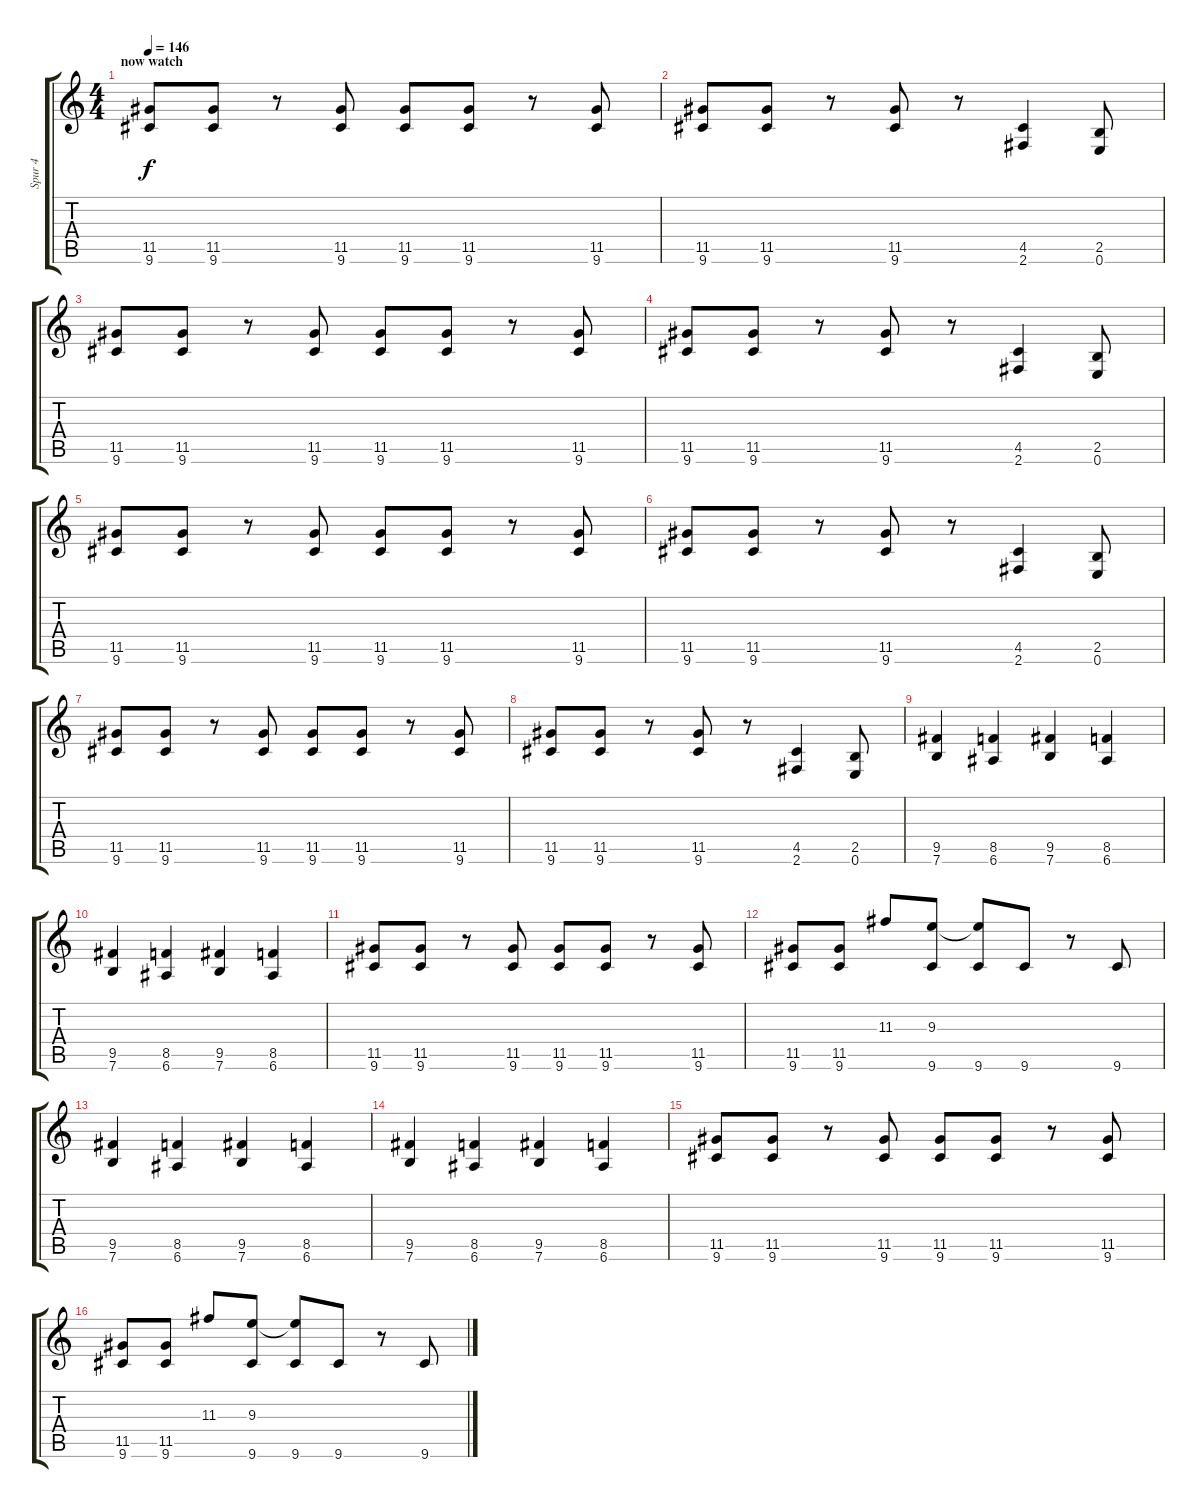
\track ("Spur 4" "Spur 4") {instrument distortionguitar}
\staff {score tabs}
\tuning (E4 B3 G3 D3 A2 E2) {hide}
\ts (4 4)
\section ("" "now watch")
\tempo 146
\clef g2
\ks c
(11.5 9.6).8{dy f} (11.5 9.6).8 r.8 (11.5 9.6).8 (11.5 9.6).8 (11.5 9.6).8 r.8 (11.5 9.6).8 |
(11.5 9.6).8 (11.5 9.6).8 r.8 (11.5 9.6).8 r.8 (4.5 2.6).4 (2.5 0.6).8 |
(11.5 9.6).8 (11.5 9.6).8 r.8 (11.5 9.6).8 (11.5 9.6).8 (11.5 9.6).8 r.8 (11.5 9.6).8 |
(11.5 9.6).8 (11.5 9.6).8 r.8 (11.5 9.6).8 r.8 (4.5 2.6).4 (2.5 0.6).8 |
(11.5 9.6).8 (11.5 9.6).8 r.8 (11.5 9.6).8 (11.5 9.6).8 (11.5 9.6).8 r.8 (11.5 9.6).8 |
(11.5 9.6).8 (11.5 9.6).8 r.8 (11.5 9.6).8 r.8 (4.5 2.6).4 (2.5 0.6).8 |
(11.5 9.6).8 (11.5 9.6).8 r.8 (11.5 9.6).8 (11.5 9.6).8 (11.5 9.6).8 r.8 (11.5 9.6).8 |
(11.5 9.6).8 (11.5 9.6).8 r.8 (11.5 9.6).8 r.8 (4.5 2.6).4 (2.5 0.6).8 |
(9.5 7.6).4 (8.5 6.6).4 (9.5 7.6).4 (8.5 6.6).4 |
(9.5 7.6).4 (8.5 6.6).4 (9.5 7.6).4 (8.5 6.6).4 |
(11.5 9.6).8 (11.5 9.6).8 r.8 (11.5 9.6).8 (11.5 9.6).8 (11.5 9.6).8 r.8 (11.5 9.6).8 |
(11.5 9.6).8 (11.5 9.6).8 11.3.8 (9.3 9.6).8 (9.3{t} 9.6).8 9.6.8 r.8 9.6.8 |
(9.5 7.6).4 (8.5 6.6).4 (9.5 7.6).4 (8.5 6.6).4 |
(9.5 7.6).4 (8.5 6.6).4 (9.5 7.6).4 (8.5 6.6).4 |
(11.5 9.6).8 (11.5 9.6).8 r.8 (11.5 9.6).8 (11.5 9.6).8 (11.5 9.6).8 r.8 (11.5 9.6).8 |
(11.5 9.6).8 (11.5 9.6).8 11.3.8 (9.3 9.6).8 (9.3{t} 9.6).8 9.6.8 r.8 9.6.8
